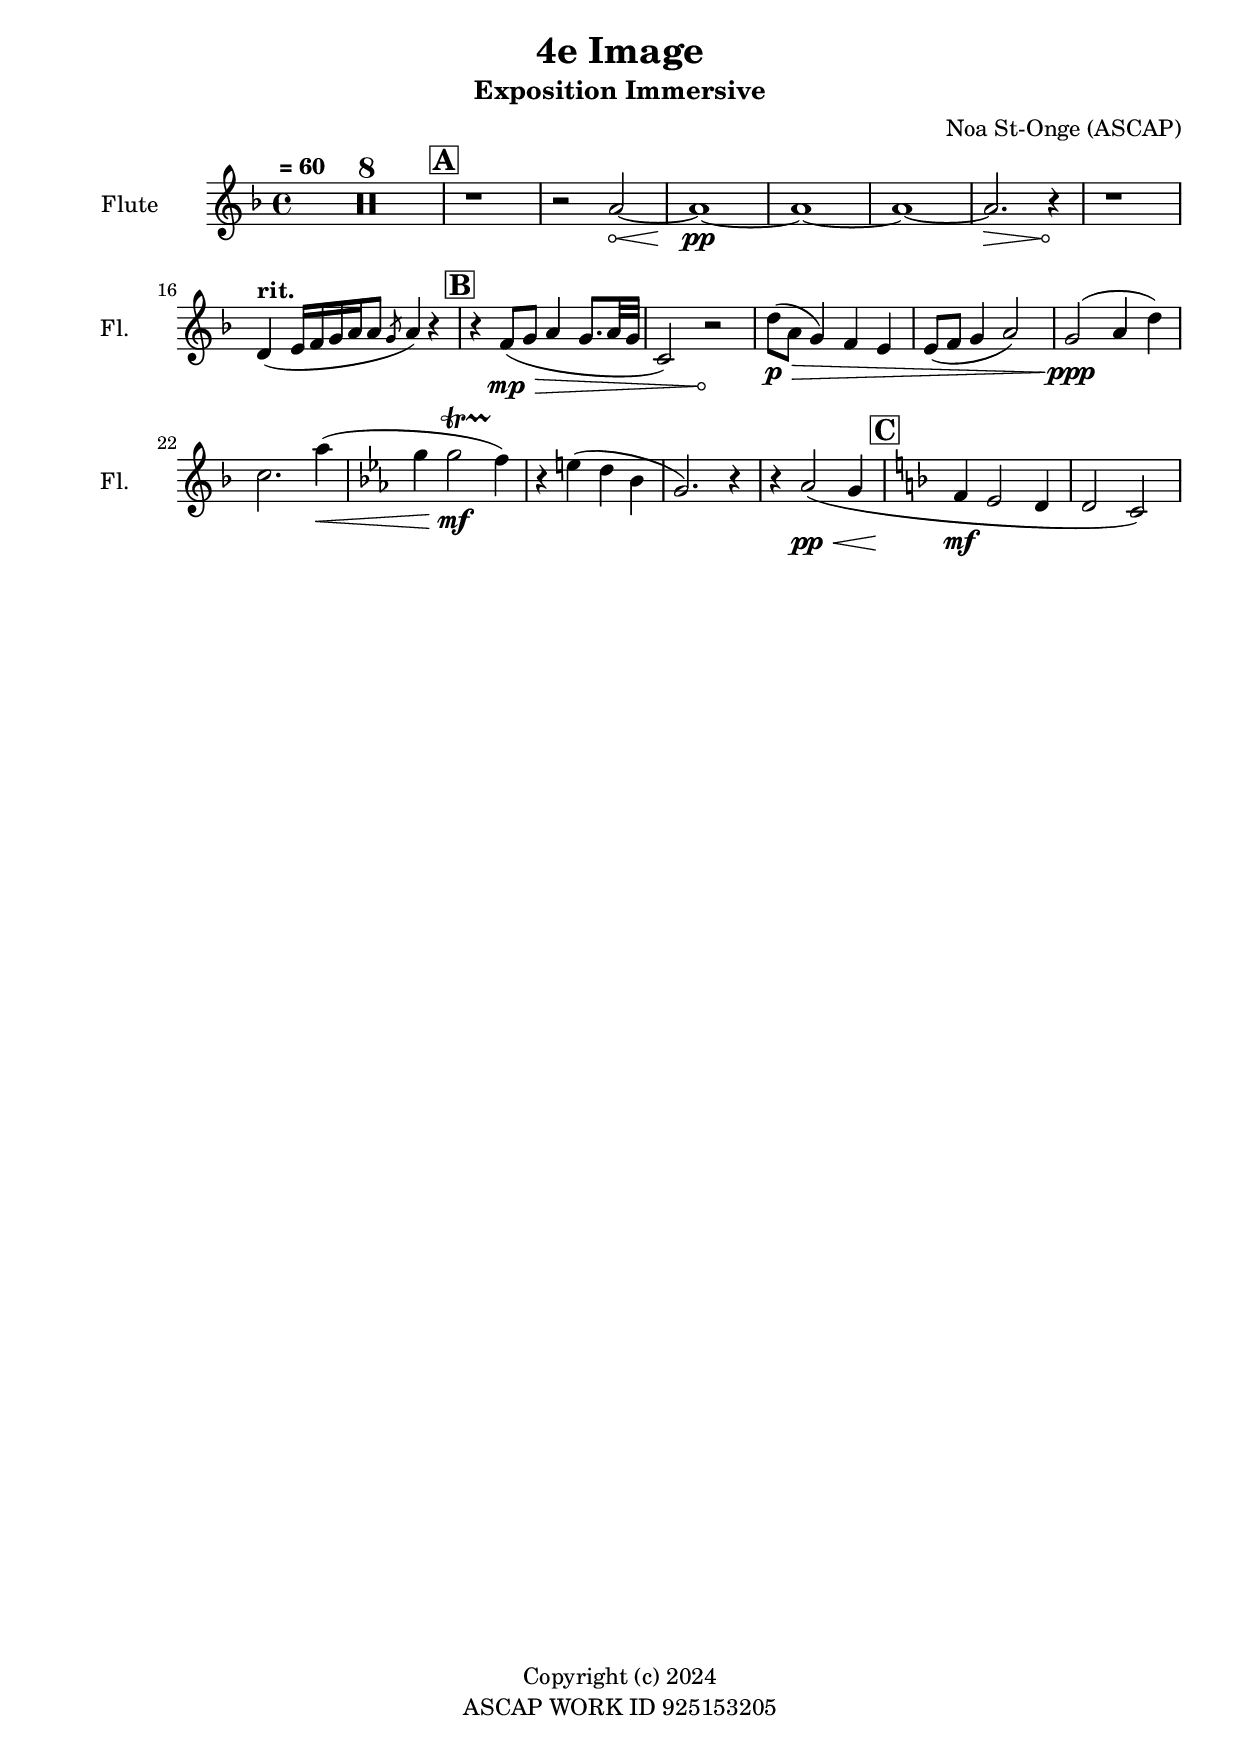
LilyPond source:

flute = \relative c'' {
  \time 4/4
  \tempo " = 60"
  \key f \major

  \set Score.rehearsalMarkFormatter = #format-mark-box-alphabet

  % Music follows here.
  \override Hairpin.circled-tip = ##t
  \compressMMRests { R1*8 } \mark \default r1 r2
  a2\< ~ a1\!\pp ~ a1 ~ a1 ~ a2.\> r4\! r1

  \tempo \markup { "rit. " } d,4 (e16 [f16 g16 a16 a8] \slashedGrace g8 a4*1/2) r4

  \mark \default %B
  r4 f8(\mp\> g8 a4 g8. a32 g32 c,2) r2\!

  \override Hairpin.circled-tip = ##f
  d'8(\p\> a8 g4) f4 e4
  e8( f8 g4 a2)
  g2(\!\ppp a4 d4)
  c2. a'4(\<

  \key ees \major

  g4 g2\mf\startTrillSpan f4\stopTrillSpan) r4

  e4( d4 bes4 g2.) r4 r4

  aes2(\pp\< g4 \mark \default %%%%% C %%%%%
  \key f \major
  f4\mf e2 d4 d2 c2)
}

flutePart = \new Staff \with {
  instrumentName = "Flute"
  shortInstrumentName = "Fl."
  midiInstrument = "flute"
} \flute

\book {
  \bookOutputName "Flute"
  \header {
  title = "4e Image"
  subtitle = "Exposition Immersive"
  composer = "Noa St-Onge (ASCAP)"
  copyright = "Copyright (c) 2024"
  % Remove default LilyPond tagline
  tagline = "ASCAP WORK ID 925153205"
}
  \score {
    <<
      \flutePart
    >>
    \layout {
      indent = 25
      short-indent = 20
    }

    \midi {
      \tempo 4=60
    }
  }
}